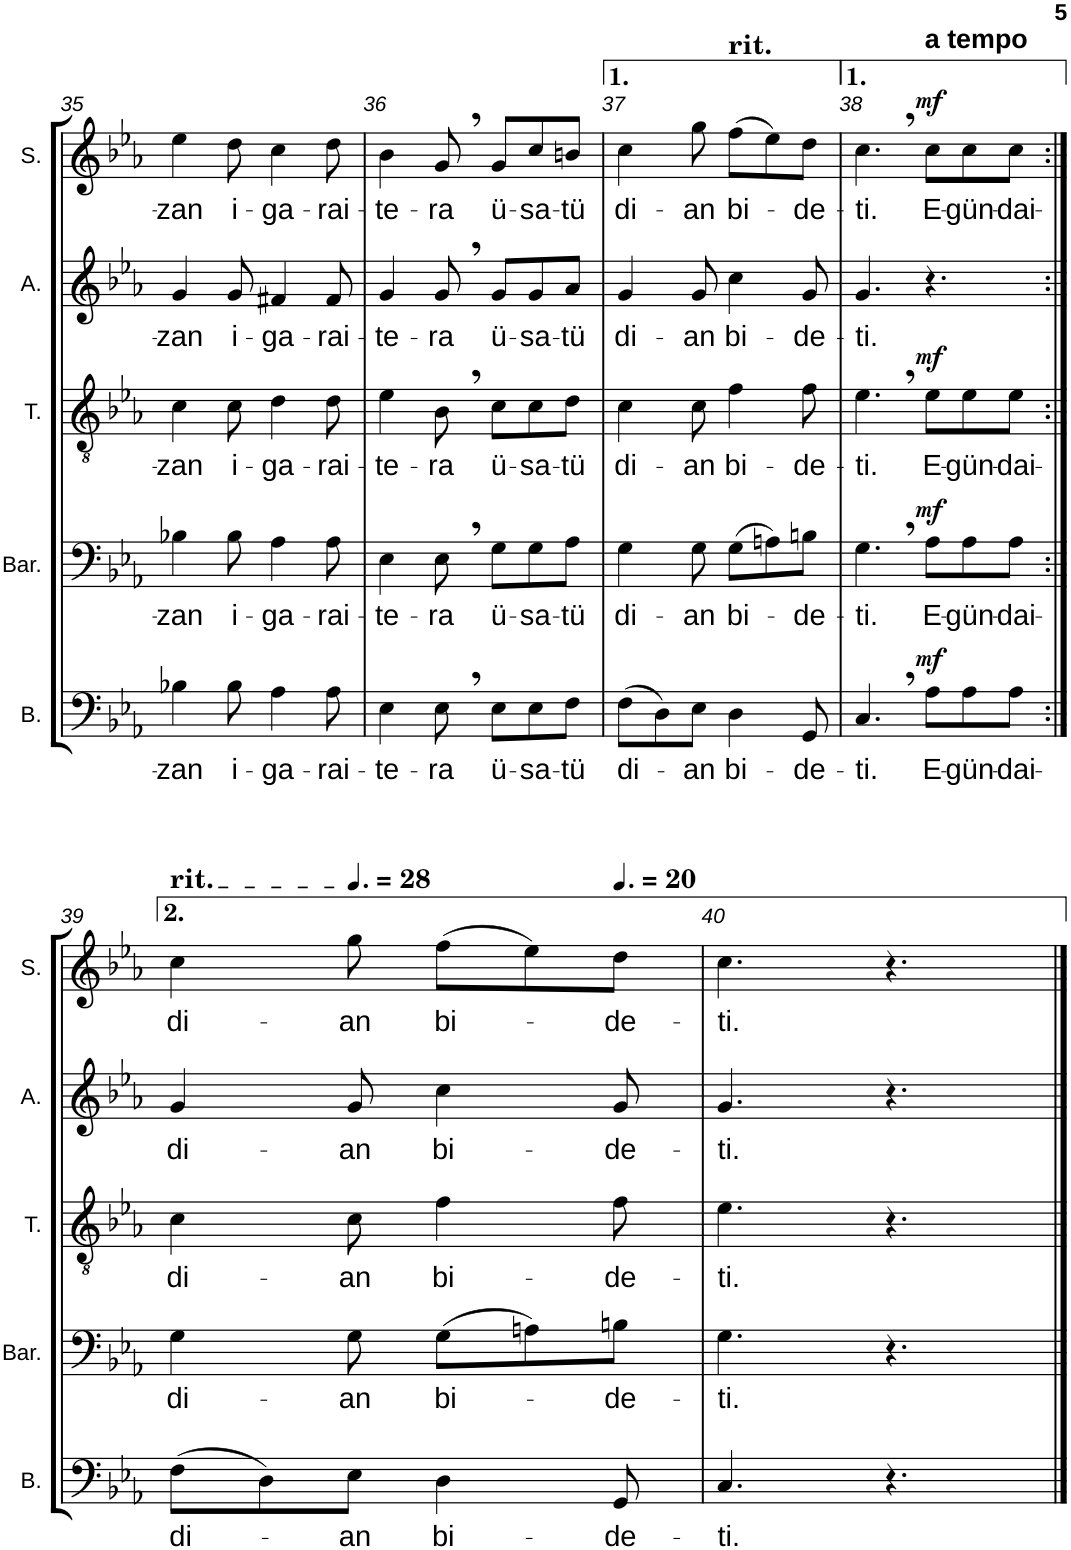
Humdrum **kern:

**kern	**text	**dynam	**kern	**text	**dynam	**kern	**text	**dynam	**kern	**text	**kern	**text	**dynam
*part5	*part5	*part5	*part4	*part4	*part4	*part3	*part3	*part3	*part2	*part2	*part1	*part1	*part1
*staff5	*staff5	*staff5	*staff4	*staff4	*staff4	*staff3	*staff3	*staff3	*staff2	*staff2	*staff1	*staff1	*staff1
*I"Basse	*	*	*I"Baryton	*	*	*I"Ténor	*	*	*I"Alto	*	*I"Soprano	*	*
*I'B.	*	*	*I'Bar.	*	*	*I'T.	*	*	*I'A.	*	*I'S.	*	*
!!LO:PB:g=z
*clefF4	*	*	*clefF4	*	*	*clefGv2	*	*	*clefG2	*	*clefG2	*	*
*k[b-e-a-]	*	*	*k[b-e-a-]	*	*	*k[b-e-a-]	*	*	*k[b-e-a-]	*	*k[b-e-a-]	*	*
*M6/8	*	*	*M6/8	*	*	*M6/8	*	*	*M6/8	*	*M6/8	*	*
=35	=35	=35	=35	=35	=35	=35	=35	=35	=35	=35	=35	=35	=35
!	!LO:LY:b	!	!	!LO:LY:b	!	!	!LO:LY:b	!	!	!LO:LY:b	!	!LO:LY:b	!
4B-X\	-zan	.	4B-X\	-zan	.	4c\	-zan	.	4g/	-zan	4ee-\	-zan	.
!	!LO:LY:b	!	!	!LO:LY:b	!	!	!LO:LY:b	!	!	!LO:LY:b	!	!LO:LY:b	!
8B-\	i-	.	8B-\	i-	.	8c\	i-	.	8g/	i-	8dd\	i-	.
!	!LO:LY:b	!	!	!LO:LY:b	!	!	!LO:LY:b	!	!	!LO:LY:b	!	!LO:LY:b	!
4A-\	-ga-	.	4A-\	-ga-	.	4d\	-ga-	.	4f#X/	-ga-	4cc\	-ga-	.
!	!LO:LY:b	!	!	!LO:LY:b	!	!	!LO:LY:b	!	!	!LO:LY:b	!	!LO:LY:b	!
8A-\	-rai-	.	8A-\	-rai-	.	8d\	-rai-	.	8f#/	-rai-	8dd\	-rai-	.
=36	=36	=36	=36	=36	=36	=36	=36	=36	=36	=36	=36	=36	=36
!	!LO:LY:b	!	!	!LO:LY:b	!	!	!LO:LY:b	!	!	!LO:LY:b	!	!LO:LY:b	!
4E-\	-te-	.	4E-\	-te-	.	4e-\	-te-	.	4g/	-te-	4b-\	-te-	.
!	!LO:LY:b	!	!	!LO:LY:b	!	!	!LO:LY:b	!	!	!LO:LY:b	!	!LO:LY:b	!
8E-,\	-ra	.	8E-,\	-ra	.	8B-,\	-ra	.	8g,/	-ra	8g,/	-ra	.
!	!LO:LY:b	!	!	!LO:LY:b	!	!	!LO:LY:b	!	!	!LO:LY:b	!	!LO:LY:b	!
8E-\L	ü-	.	8G\L	ü-	.	8c\L	ü-	.	8g/L	ü-	8g/L	ü-	.
!	!LO:LY:b	!	!	!LO:LY:b	!	!	!LO:LY:b	!	!	!LO:LY:b	!	!LO:LY:b	!
8E-\	-sa-	.	8G\	-sa-	.	8c\	-sa-	.	8g/	-sa-	8cc/	-sa-	.
!	!LO:LY:b	!	!	!LO:LY:b	!	!	!LO:LY:b	!	!	!LO:LY:b	!	!LO:LY:b	!
8F\J	-tü	.	8A-\J	-tü	.	8d\J	-tü	.	8a-/J	-tü	8bn/J	-tü	.
=37	=37	=37	=37	=37	=37	=37	=37	=37	=37	=37	=37	=37	=37
!	!LO:LY:b	!	!	!LO:LY:b	!	!	!LO:LY:b	!	!	!LO:LY:b	!	!LO:LY:b	!
(8F\L	di-	.	4G\	di-	.	4c\	di-	.	4g/	di-	4cc\	di-	.
8D\)	.	.	.	.	.	.	.	.	.	.	.	.	.
!	!LO:LY:b	!	!	!LO:LY:b	!	!	!LO:LY:b	!	!	!LO:LY:b	!	!LO:LY:b	!
8E-\J	-an	.	8G\	-an	.	8c\	-an	.	8g/	-an	8gg\	-an	.
!	!	!	!	!	!	!	!	!	!	!	!LO:TX:a:t=rit.	!	!
!	!LO:LY:b	!	!	!LO:LY:b	!	!	!LO:LY:b	!	!	!LO:LY:b	!	!LO:LY:b	!
4D\	bi-	.	(8G\L	bi-	.	4f\	bi-	.	4cc\	bi-	(8ff\L	bi-	.
.	.	.	8An\)	.	.	.	.	.	.	.	8ee-\)	.	.
!	!LO:LY:b	!	!	!LO:LY:b	!	!	!LO:LY:b	!	!	!LO:LY:b	!	!LO:LY:b	!
8GG/	-de-	.	8Bn\J	-de-	.	8f\	-de-	.	8g/	-de-	8dd\J	-de-	.
=38	=38	=38	=38	=38	=38	=38	=38	=38	=38	=38	=38	=38	=38
!	!LO:LY:b	!	!	!LO:LY:b	!	!	!LO:LY:b	!	!	!LO:LY:b	!	!LO:LY:b	!
4.C,/	-ti.	.	4.G,\	-ti.	.	4.e-,\	-ti.	.	4.g/	-ti.	4.cc,\	-ti.	.
!	!	!	!	!	!	!	!	!	!	!	!LO:TX:a:B:t=a tempo	!	!
!	!LO:LY:b	!LO:DY:a	!	!LO:LY:b	!LO:DY:a	!	!LO:LY:b	!LO:DY:a	!	!	!	!LO:LY:b	!LO:DY:a
8A-\L	E-	mf	8A-\L	E-	mf	8e-\L	E-	mf	4.r	.	8cc\L	E-	mf
!	!LO:LY:b	!	!	!LO:LY:b	!	!	!LO:LY:b	!	!	!	!	!LO:LY:b	!
8A-\	-gün-	.	8A-\	-gün-	.	8e-\	-gün-	.	.	.	8cc\	-gün-	.
!	!LO:LY:b	!	!	!LO:LY:b	!	!	!LO:LY:b	!	!	!	!	!LO:LY:b	!
8A-\J	-dai-	.	8A-\J	-dai-	.	8e-\J	-dai-	.	.	.	8cc\J	-dai-	.
!!LO:LB:g=z
=39:|!	=39:|!	=39:|!	=39:|!	=39:|!	=39:|!	=39:|!	=39:|!	=39:|!	=39:|!	=39:|!	=39:|!	=39:|!	=39:|!
!	!	!	!	!	!	!	!	!	!	!	!LO:TX:a:t=rit.	!	!
!	!LO:LY:b	!	!	!LO:LY:b	!	!	!LO:LY:b	!	!	!LO:LY:b	!	!LO:LY:b	!
(8F\L	di-	.	4G\	di-	.	4c\	di-	.	4g/	di-	4cc\	di-	.
8D\)	.	.	.	.	.	.	.	.	.	.	.	.	.
*	*	*	*	*	*	*	*	*	*	*	*MM42	*	*
!	!LO:LY:b	!	!	!LO:LY:b	!	!	!LO:LY:b	!	!	!LO:LY:b	!	!LO:LY:b	!
8E-\J	-an	.	8G\	-an	.	8c\	-an	.	8g/	-an	8gg\	-an	.
!	!LO:LY:b	!	!	!LO:LY:b	!	!	!LO:LY:b	!	!	!LO:LY:b	!	!LO:LY:b	!
4D\	bi-	.	(8G\L	bi-	.	4f\	bi-	.	4cc\	bi-	(8ff\L	bi-	.
.	.	.	8An\)	.	.	.	.	.	.	.	8ee-\)	.	.
*	*	*	*	*	*	*	*	*	*	*	*MM30	*	*
!	!LO:LY:b	!	!	!LO:LY:b	!	!	!LO:LY:b	!	!	!LO:LY:b	!	!LO:LY:b	!
8GG/	-de-	.	8Bn\J	-de-	.	8f\	-de-	.	8g/	-de-	8dd\J	-de-	.
=40	=40	=40	=40	=40	=40	=40	=40	=40	=40	=40	=40	=40	=40
!	!LO:LY:b	!	!	!LO:LY:b	!	!	!LO:LY:b	!	!	!LO:LY:b	!	!LO:LY:b	!
4.C/	-ti.	.	4.G\	-ti.	.	4.e-\	-ti.	.	4.g/	-ti.	4.cc\	-ti.	.
4.r	.	.	4.r	.	.	4.r	.	.	4.r	.	4.r	.	.
==	==	==	==	==	==	==	==	==	==	==	==	==	==
*-	*-	*-	*-	*-	*-	*-	*-	*-	*-	*-	*-	*-	*-
